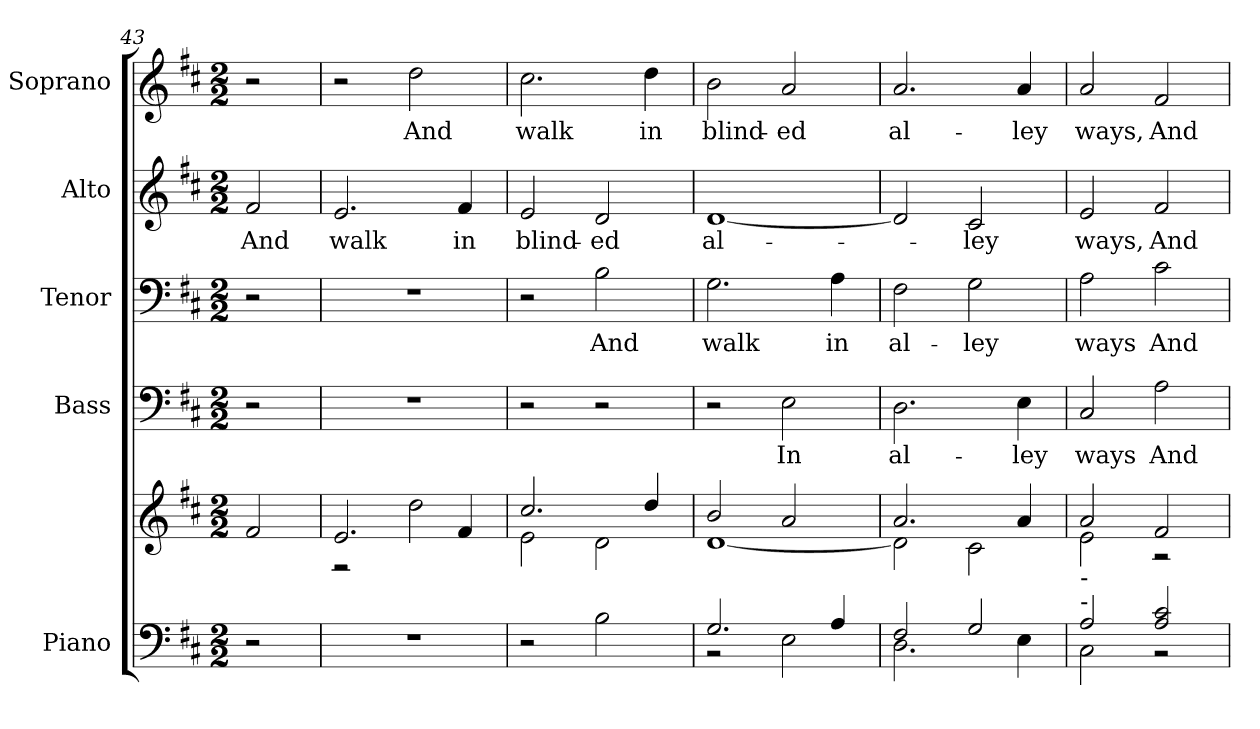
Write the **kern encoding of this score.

**kern	**kern	**kern	**text	**kern	**text	**kern	**text	**kern	**text
*part5	*part5	*part4	*part4	*part3	*part3	*part2	*part2	*part1	*part1
*staff6	*staff5	*staff4	*staff4	*staff3	*staff3	*staff2	*staff2	*staff1	*staff1
*I"Piano	*	*I"Bass	*	*I"Tenor	*	*I"Alto	*	*I"Soprano	*
*I'Pno.	*	*I'B.	*	*I'T.	*	*I'A.	*	*I'S.	*
*clefF4	*clefG2	*clefF4	*	*clefF4	*	*clefG2	*	*clefG2	*
*k[f#c#]	*k[f#c#]	*k[f#c#]	*	*k[f#c#]	*	*k[f#c#]	*	*k[f#c#]	*
*D:	*D:	*D:	*	*D:	*	*D:	*	*D:	*
*M2/2	*M2/2	*M2/2	*	*M2/2	*	*M2/2	*	*M2/2	*
=43	=43	=43	=43	=43	=43	=43	=43	=43	=43
!	!	!	!	!	!	!	!LO:LY:b:color=#000000	!	!
2r	2f#i/	2r	.	2r	.	2f#i/	And	2r	.
=44	=44	=44	=44	=44	=44	=44	=44	=44	=44
*	*^	*	*	*	*	*	*	*	*
!	!	!	!	!	!	!	!	!LO:LY:b:color=#000000	!	!
1r	2.ei/	2r	1r	.	1r	.	2.ei/	walk	2r	.
!	!	!	!	!	!	!	!	!	!	!LO:LY:b:color=#000000
.	.	2ddi\	.	.	.	.	.	.	2ddi\	And
!	!	!	!	!	!	!	!	!LO:LY:b:color=#000000	!	!
.	4f#i/	.	.	.	.	.	4f#i/	in	.	.
=45	=45	=45	=45	=45	=45	=45	=45	=45	=45	=45
!	!	!	!	!	!	!	!	!LO:LY:b:color=#000000	!	!
!	!	!	!	!	!	!	!	!	!	!LO:LY:b:color=#000000
2r	2.cc#i/	2ei\	2r	.	2r	.	2ei/	blind-	2.cc#i\	walk
!	!	!	!	!	!	!LO:LY:b:color=#000000	!	!	!	!
!	!	!	!	!	!	!	!	!LO:LY:b:color=#000000	!	!
2Bi\	.	2di\	2r	.	2Bi\	And	2di/	-ed	.	.
!	!	!	!	!	!	!	!	!	!	!LO:LY:b:color=#000000
.	4ddi/	.	.	.	.	.	.	.	4ddi\	in
!!LO:PB:g=z
=46	=46	=46	=46	=46	=46	=46	=46	=46	=46	=46
*^	*	*	*	*	*	*	*	*	*	*
!	!	!	!	!	!	!	!LO:LY:b:color=#000000	!	!	!	!
!	!	!	!	!	!	!	!	!	!LO:LY:b:color=#000000	!	!
!	!	!	!	!	!	!	!	!	!	!	!LO:LY:b:color=#000000
2.Gi/	2r	2bi/	[<1di	2r	.	2.Gi\	walk	[<1di	al-	2bi\	blind-
!	!	!	!	!	!LO:LY:b:color=#000000	!	!	!	!	!	!
!	!	!	!	!	!	!	!	!	!	!	!LO:LY:b:color=#000000
.	2Ei\	2ai/	.	2Ei\	In	.	.	.	.	2ai/	-ed
!	!	!	!	!	!	!	!LO:LY:b:color=#000000	!	!	!	!
4Ai/	.	.	.	.	.	4Ai\	in	.	.	.	.
=47	=47	=47	=47	=47	=47	=47	=47	=47	=47	=47	=47
!	!	!	!	!	!LO:LY:b:color=#000000	!	!	!	!	!	!
!	!	!	!	!	!	!	!LO:LY:b:color=#000000	!	!	!	!
!	!	!	!	!	!	!	!	!	!	!	!LO:LY:b:color=#000000
2F#i/	2.Di\	2.ai/	2di\]	2.Di\	al-	2F#i\	al-	2di/]	.	2.ai/	al-
!	!	!	!	!	!	!	!LO:LY:b:color=#000000	!	!	!	!
!	!	!	!	!	!	!	!	!	!LO:LY:b:color=#000000	!	!
2Gi/	.	.	2c#i\	.	.	2Gi\	ley	2c#i/	-ley	.	.
!	!	!	!	!	!LO:LY:b:color=#000000	!	!	!	!	!	!
!	!	!	!	!	!	!	!	!	!	!	!LO:LY:b:color=#000000
.	4Ei\	4ai/	.	4Ei\	-ley	.	.	.	.	4ai/	-ley
=48	=48	=48	=48	=48	=48	=48	=48	=48	=48	=48	=48
!	!	!	!	!	!LO:LY:b:color=#000000	!	!	!	!	!	!
!	!	!	!	!	!	!	!LO:LY:b:color=#000000	!	!	!	!
!	!	!	!	!	!	!	!	!	!LO:LY:b:color=#000000	!	!
!	!	!LO:TX:b:t=-	!	!	!	!	!	!	!	!	!
!LO:TX:a:t=-	!	!	!	!	!	!	!	!	!	!	!
!	!	!	!	!	!	!	!	!	!	!	!LO:LY:b:color=#000000
2Ai/	2C#i\	2ai/	2ei\	2C#i/	ways	2Ai\	ways	2ei/	ways,	2ai/	ways,
!	!	!	!	!	!LO:LY:b:color=#000000	!	!	!	!	!	!
!	!	!	!	!	!	!	!LO:LY:b:color=#000000	!	!	!	!
!	!	!	!	!	!	!	!	!	!LO:LY:b:color=#000000	!	!
!	!	!	!	!	!	!	!	!	!	!	!LO:LY:b:color=#000000
2Ai/ 2c#i	2r	2f#i/	2r	2Ai\	And	2c#i\	And	2f#i/	And	2f#i/	And
*v	*v	*	*	*	*	*	*	*	*	*	*
*	*v	*v	*	*	*	*	*	*	*	*
=	=	=	=	=	=	=	=	=	=
*-	*-	*-	*-	*-	*-	*-	*-	*-	*-
